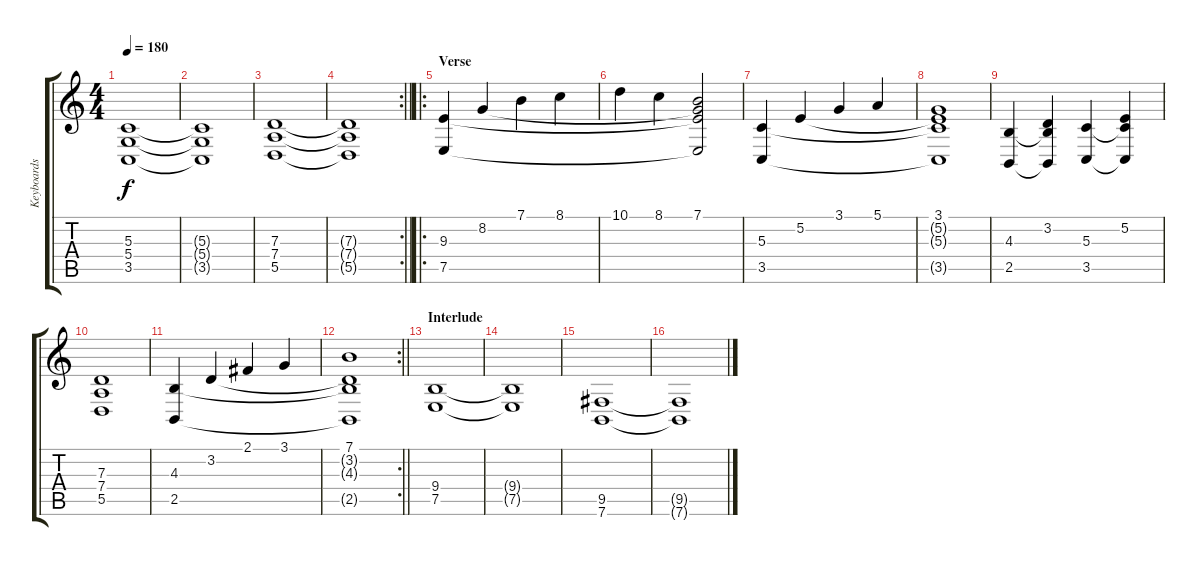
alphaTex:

\track ("Keyboards 2" "Keyboards ") {instrument stringensemble1}
\staff {score tabs}
\tuning (E4 B3 G3 D3 A2 E2) {hide}
\ts (4 4)
\tempo 180
\clef g2
\ks c
(5.3 5.4 3.5).1{dy f} |
(5.3{t} 5.4{t} 3.5{t}).1 |
(7.3 7.4 5.5).1 |
\rc 2
\barLineRight lightlight
(7.3{t} 7.4{t} 5.5{t}).1 |
\ro
\section ("" "Verse")
(9.3 7.5).4 8.2.4 7.1.4 8.1.4 |
10.1.4 8.1.4 (7.1 8.2{t} 9.3{t} 7.5{t}).2 |
(5.3 3.5).4 5.2.4 3.1.4 5.1.4 |
(3.1 5.2{t} 5.3{t} 3.5{t}).1 |
(4.3 2.5).4 (3.2 4.3{t} 2.5{t}).4 (5.3 3.5).4 (5.2 5.3{t} 3.5{t}).4 |
(7.3 7.4 5.5).1 |
(4.3 2.5).4 3.2.4 2.1.4 3.1.4 |
\rc 2
\barLineRight lightlight
(7.1 3.2{t} 4.3{t} 2.5{t}).1 |
\section ("" "Interlude")
(9.4 7.5).1 |
(9.4{t} 7.5{t}).1 |
(9.5 7.6).1 |
(9.5{t} 7.6{t}).1
